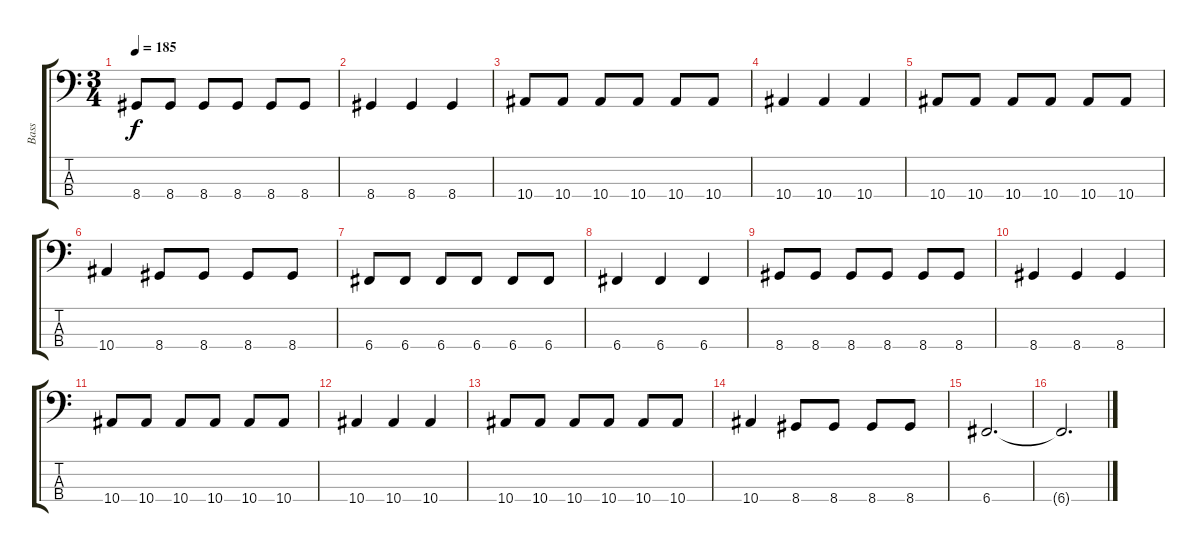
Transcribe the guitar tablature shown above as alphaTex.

\track ("Bass" "Bass") {instrument electricbasspick}
\staff {score tabs}
\tuning (F2 C2 G1 C1) {hide}
\ts (3 4)
\tempo 185
\clef f4
\ks c
8.4.8{dy f} 8.4.8 8.4.8 8.4.8 8.4.8 8.4.8 |
8.4.4 8.4.4 8.4.4 |
10.4.8 10.4.8 10.4.8 10.4.8 10.4.8 10.4.8 |
10.4.4 10.4.4 10.4.4 |
10.4.8 10.4.8 10.4.8 10.4.8 10.4.8 10.4.8 |
10.4.4 8.4.8 8.4.8 8.4.8 8.4.8 |
6.4.8 6.4.8 6.4.8 6.4.8 6.4.8 6.4.8 |
6.4.4 6.4.4 6.4.4 |
8.4.8 8.4.8 8.4.8 8.4.8 8.4.8 8.4.8 |
8.4.4 8.4.4 8.4.4 |
10.4.8 10.4.8 10.4.8 10.4.8 10.4.8 10.4.8 |
10.4.4 10.4.4 10.4.4 |
10.4.8 10.4.8 10.4.8 10.4.8 10.4.8 10.4.8 |
10.4.4 8.4.8 8.4.8 8.4.8 8.4.8 |
6.4.2{d} |
6.4{t}.2{d}
